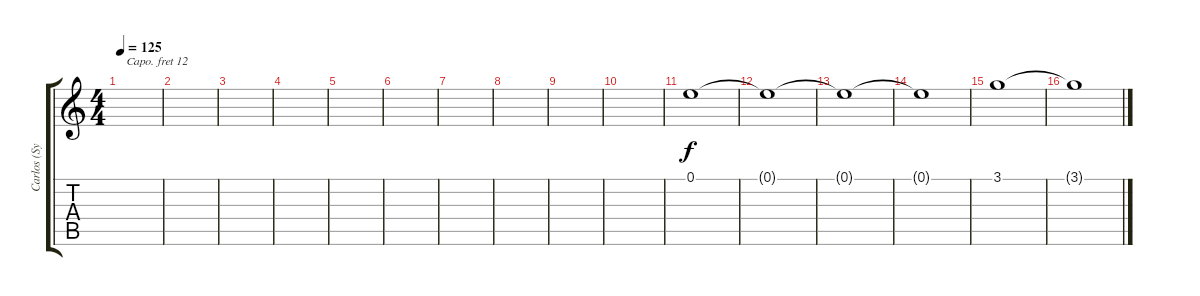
\track ("Carlos (Synth Left)" "Carlos (Sy") {instrument stringensemble1}
\staff {score tabs}
\capo 12
\tuning (E4 B3 G3 D3 A2 E2) {hide}
\ts (4 4)
\tempo 125
\clef g2
\ks c
|
|
|
|
|
|
|
|
|
|
0.1.1 |
0.1{t}.1 |
0.1{t}.1 |
0.1{t}.1 |
3.1.1 |
3.1{t}.1
